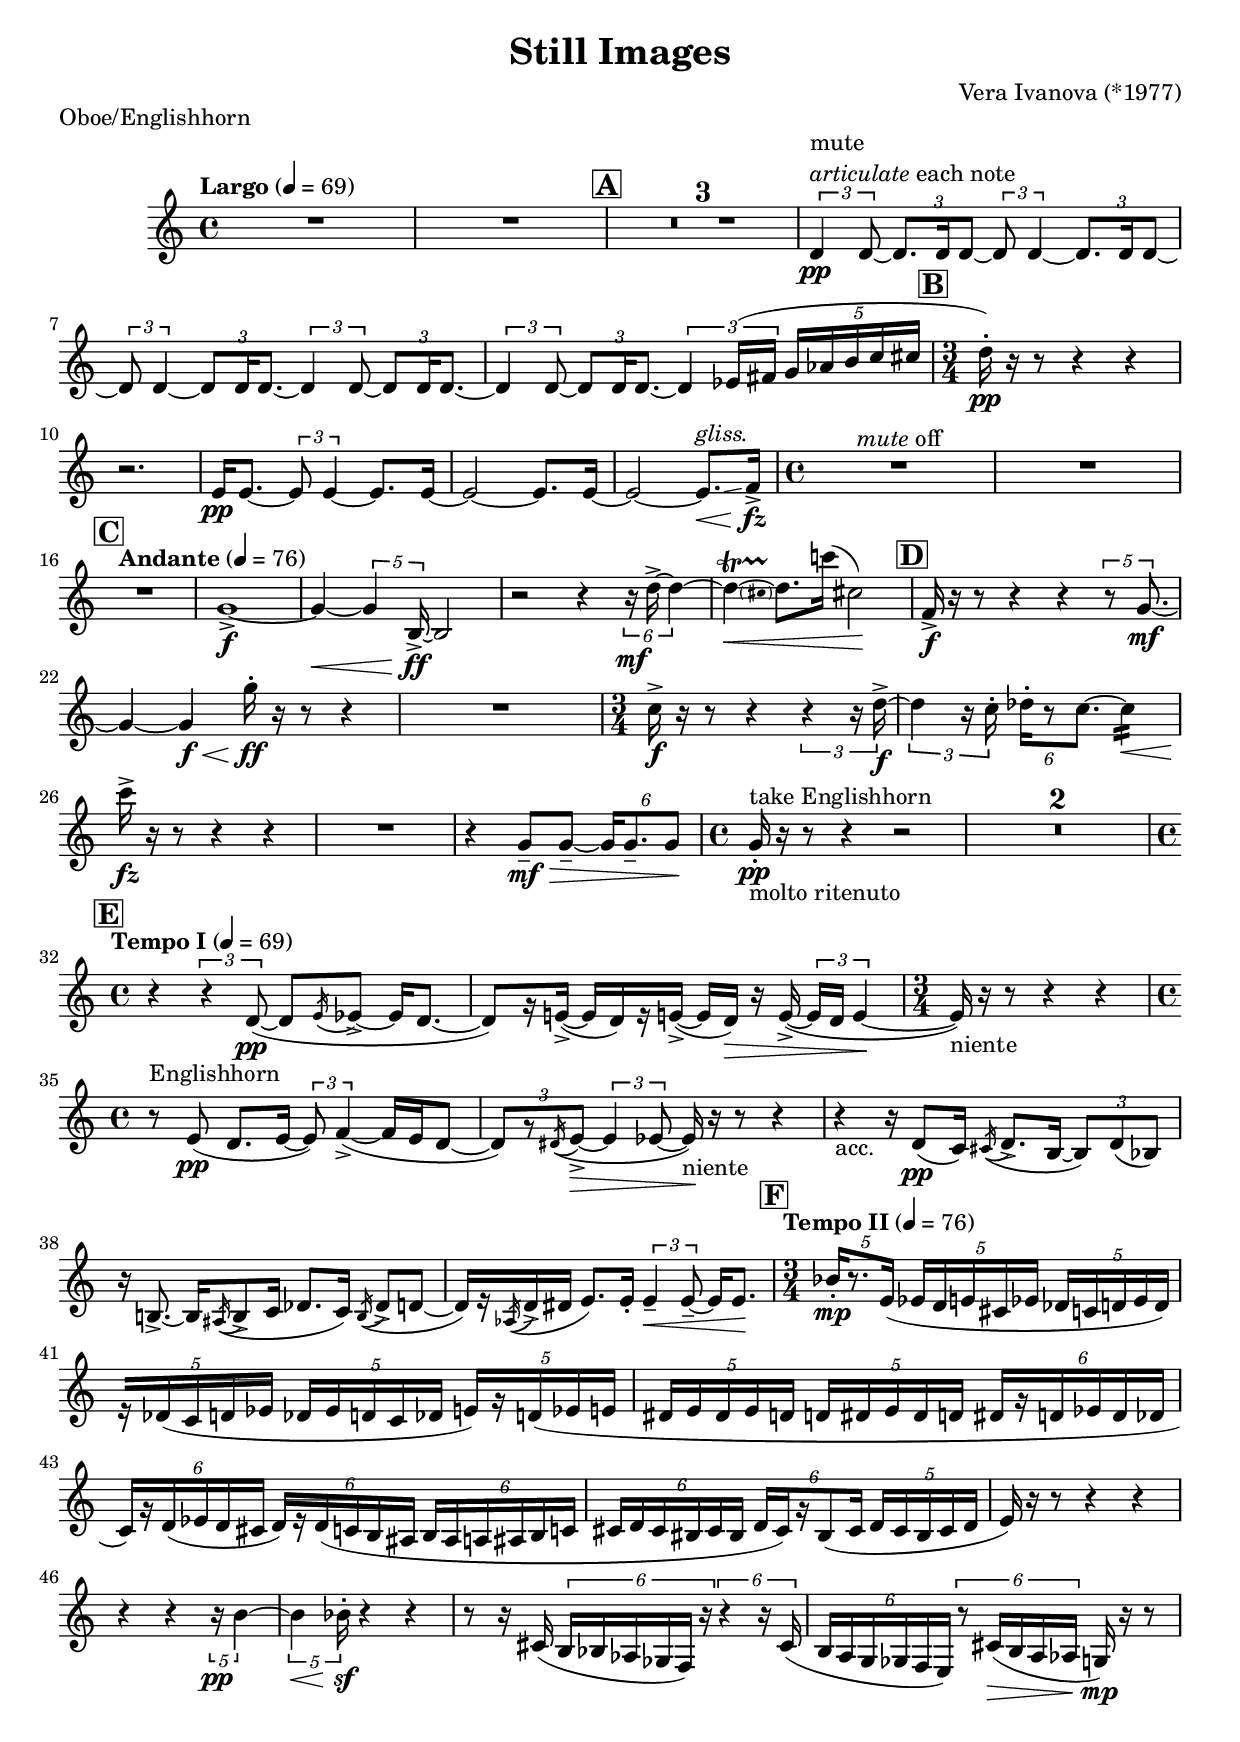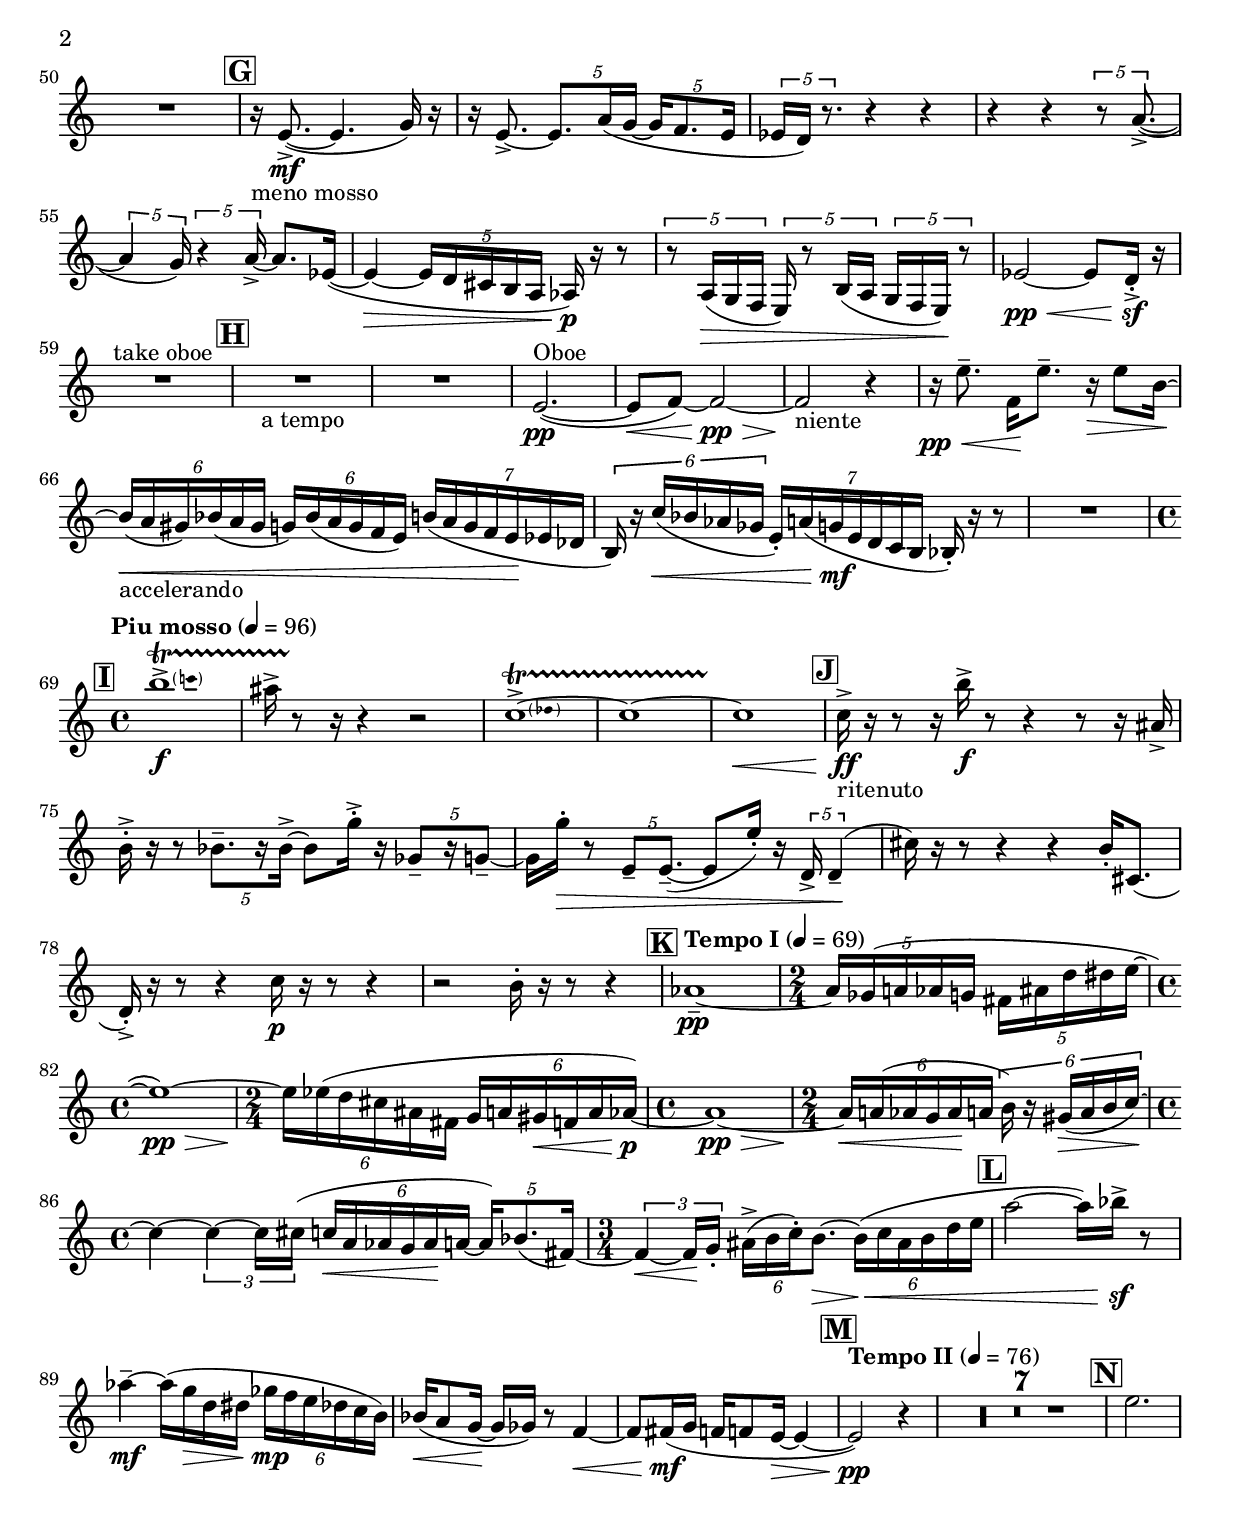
\language "english"
%{
Still Images, Vera Ivanova
Oboe and Englishhorn part 
===================

%}

num =
#(define-music-function (parser location musique) (ly:music?)
    #{ 
      \override Score.BarNumber.break-visibility = ##(#f #t #t)
      $musique 
      \revert Score.BarNumber.break-visibility 
    #})
  cornaco_one = \relative c' {
     \time 4/4  
    r4_"Englishhorn" \tuplet 3/2 { r4 d8~(\pp} d8 \acciaccatura e16 ef8~-> ef16 d8.~ | d8[) r16 e!16](->~e16[ d16) r16 e!16](->~e16 d16\>)  r16 e16(->~ \tuplet 3/2 {e16 d16 e4~\!} | 
     \time 3/4  
     e16)_"niente"  r16 r 8 r4 r4 | 
       \time 4/4 
       r8 e8(\pp d8. e16~ \tuplet 3/2 { e8) f4(->~} f16 e16 d8~ | \tuplet 3/2 { d8[) r8  \acciaccatura ds16( e8]~->\>}
       \tuplet 3/2 { e4 ef8~} ef16_"niente"\!) r16 r8 r4 |  r4_"acc." r16 d8\pp(c16) \acciaccatura cs16( d8.-> b16~ \tuplet 3/2 {b8) d8( bf8) } | 
       r16 b!8.->~ b16 \acciaccatura as16( b8-> c16 df8. c16) \acciaccatura b16( df8-> d8~ |  d16[) r16 \acciaccatura af16( d16-> ds16]  e8.) e16-. \tuplet 3/2 { e4--\< e8--~} e16 e8.\! | 
       \time 3/4
        \mark \default  \tempo "Tempo II" 4 = 76
      \tuplet 5/4 { bf'16[-.\mp r8. e,16]( } \tuplet 5/4 {ef16[ d e! cs ef]} \tuplet 5/4 { df16 c! d! ef d)}  | \tuplet 5/4 {r16[ df( c d! ef ]} \tuplet 5/4 {df16[ ef d  c df ]} \tuplet 5/4 { e16[) r16 d!( ef e!]} |
      \tuplet 5/4 {ds16[ e ds e d]}  \tuplet 5/4 {d!16[ ds e ds d!] }   \tuplet 6/4 { ds16[ r d! ef d df] } | \tuplet 6/4 {c16[) r d( ef d cs] } \tuplet 6/4 { d16[) r16 d( c b as] } \tuplet 6/4 { b[ as a! as b c!]} | 
      \tuplet 6/4 { cs16[ d cs bs cs bs]} \tuplet 6/4 { d16[ cs16) r16 bs8( cs16]} \tuplet 5/4 { d16[ cs bs cs d]} | e16) r16 r8 r4 r4 |
      r4 r4 \tuplet 5/4 {r16\pp b'4~ } | \tuplet 5/4 { b4\< bf16-.\sf\! } r4 r4 | 
      r8 r16 cs,16( \tuplet 6/4 { b16[ bf af gf f]) r} \tuplet 6/4 {r4 r16 cs'16( } | \tuplet 6/4 { b16[ a g gf f e]) } \tuplet 6/4 { r8 cs'16\>[( b a af  ]} g16)\!\mp r16 r8  | R2. | 
        \mark \default
      r16_ "meno mosso" e'8.(->\mf~ e4. g16) r16 | 
      r16 e8.->~ \tuplet 5/4 {e8.[ a16( g16]~ } \tuplet 5/4 { g16[ f8. e16] } | \tuplet 5/4 { ef16 d16) r8. } r4 r4 | r4 r4 \tuplet 5/4 {r8 a'8.->(~ } | \tuplet 5/4 {a4 g16) }  \tuplet 5/4 { r4 a16->~ } a8. ef16~( |
     ef4\>~ \tuplet 5/4 {ef16 d cs b a } af16\p\!) r16 r8 | \tuplet 5/4 { r8 a16\>[(g f ] } \tuplet 5/4 { e16) r8 b'16( a16} \tuplet 5/4 {g16[ f e])\! r8 } |  ef'2~\pp\< ef8 d16-.->\sf r16 | R2.^"take oboe" | 
        
        
     }

maple_leaf_rag =  \relative c'' {
  \set Score.markFormatter = # format-mark-box-alphabet
  \key c \major
  \tempo "Largo" 4 = 69
  \compressFullBarRests
  \time 4/4
     R1 |
     R1 \mark \default |
     R1*3 |
     \tuplet 3/2 {
     d,4^\markup {
       \column {
            \line {  mute }
             \line { \italic  articulate each note }  }
                     }_\pp d8~  }   \tuplet 3/2 {d8. d16 d8~}  \tuplet 3/2 { d8 d4~} \tuplet 3/2 { d8. d16 d8~ } | 
    \tuplet 3/2 { d8 d4~ } \tuplet 3/2 { d8 d16 d8.~ } \tuplet 3/2 { d4 d8~ } \tuplet 3/2 { d8 d16 d8.~ } |
     \tuplet 3/2 { d4 d8~}   \tuplet 3/2 {d8[ d16 d8.]~}  \tuplet 3/2 { d4 ef16 (fs16} \tuplet 5/4 { g16[af  b c cs ]}	 | 
  \time 3/4    \mark \default 
  d16-.)_\pp r16 r 8 r4 r4  |
  r2. |
  e,16_\pp [ e8.]~ \tuplet 3/2 { e8 e4~} e8.[ e16~] |
   e2~ e8.[ e16]~ | e2~ e8.^\markup { \italic gliss. }\< [\glissando f16]->_\fz  |
  \time 4/4 R1^\markup {\italic mute off}
    R1 \mark \default   \tempo "Andante" 4 = 76 |
    R1  |
    g1~->_\f |
    g4~\< \tuplet 5/4 {g4 b,16->\ff\!~} b2 |
     r2 r4 \tuplet 6/4 {r16_\mf d'16->~ d4~ } |      \pitchedTrill d4~\< \startTrillSpan cs d8.\stopTrillSpan c'!16 (cs,!2)\!   \mark \default |  
   f,16->\f r16 r8 r4 r4 \tuplet 5/4 {r8 g8.\mf~}  | 
   g4~ g4\f\< g'16-.\ff r16 r8 r4 | R1 | \time 3/4 c,16->\f r16 r8 r4  \tuplet 3/2 {r4 r16 d16~->\f} |
    \tuplet 3/2 {d4 r16 c16-.}    \tuplet 6/4 { df16[-. r8 c8.]~} \repeat tremolo 4 c16\< | c'16->\fz r16 r8  r4 r4 | R2. |
    r4 g,8--\mf\> g8~--\tuplet 6/4 { g16 g8.-- g8-\!} |  
    
    \time 4/4  
   g16-.\pp^\markup {take Englishhorn}_"molto ritenuto" r16  r8 r4 r2 | R1*2 | 
    \mark \default  \tempo "Tempo I" 4 = 69
    %Corno%
 
  % \transpose c g { \cornaco_one } %
   \cornaco_one
 \mark \default  R2._"a tempo" | R2. |
     e2.(^"Oboe"\pp~ | e8\< f8)~ f2~\pp\!\> | f2\!_"niente" r4 |   r16\pp\< e'8.-- f,16\! e'8.-- r16\> e8 b16\!~ | \tuplet 6/4 { b16_"accelerando"(\< a gs) bf( a gs  } \tuplet 6/4 {g!16) bf( a g f e)  } \tuplet 7/4 { b'!16(  a g f e\! ef df } |
     \tuplet 6/4 {b16) r16 c'16\< ( bf af gf } \tuplet 7/4 { e16-.) a ( g\!\mf e d c b  } bf16-.) r16 r8   | R2. | 
     \time 4/4 
        \mark \default  \tempo "Piu mosso" 4 = 96 
        \pitchedTrill b''1->\f \startTrillSpan c |  as16-> r8 \stopTrillSpan  r16 r4 r2 | 
           \pitchedTrill c,1->~ \startTrillSpan df |  c1~ | c1\< \stopTrillSpan  | \mark \default   c16->\ff_"ritenuto"  r16 r8 r16 b'16->\f r8 r4 r8 r16 as,16-> | 
           b16-.-> r16 r8  \tuplet 5/4 {  bf8.[-- r16 bf16]->~ } bf8  g'16-.-> r16  \tuplet 5/4 {  gf,8[-- r16 g8]--~ }  | g16 g'16-.\> r8 \tuplet 5/4 {  e,8-- e8.--~( } e8 e'16-.) r16 \tuplet 5/4 {d,16-> d4--\!( } | cs'16) r16  r8 r4 r4 b16-. cs,8.( | 
           d16-.->) r16 r8 r4 c'16\p r16 r8 r4 | r2 b16-. r16 r8 r4 | 
           \mark \default  \tempo "Tempo I" 4 = 69 
           af1--\pp~ | 
           \time 2/4
           \tuplet 5/4 {af16 gf( a! af g! } \tuplet 5/4  {fs16 as d ds e~ } | 
           \time 4/4 
           e1\pp\>~)
           \time 2/4
           \tuplet 6/4 {e16\! ef( d cs as fs } \tuplet 6/4 { g16 a! gs\< f a af\p\!~) }
           \time 4/4 
           af1\>\pp~
           \time 2/4
           \tuplet 6/4 {af16\!\< a!( af g af\! a!  }  \tuplet 6/4 {b16) r16 gs16(\> a b c)\!~ } |
           \time 4/4 
           c4~ \tuplet 3/2 {c4~ c16 cs16(  } \tuplet 6/4 { c!16\< a af g af\! a~ } \tuplet 5/4 {a16) bf8.( fs16)~ } |
           \time 3/4
          \tuplet 3/2 {fs4\<~ fs16\! g16-.} \tuplet 6/4 { as16->( b c-.) b8.\>~ } \tuplet 6/4 { b16\!\< ( c as b d e   } |  \mark \default a2~ a16) bf16->\sf  r8 | af4--\mf~ af16 ( g16\> d16 ds16 \tuplet 6/4 {gf16\mp\! f e df c b )} |  
          bf16(\< a8 g16\!~ g16 gf16) r8 f4\<~  | f8 fs16\!\mf ( g16 f16 f!8 e16\>~ e4~ | 
          \mark \default \tempo "Tempo II" 4 = 76
          e2\pp\!) r4 | R2.*7 | 
          \mark \default e'2. |
          
           
   
}


cornaco =  \relative c'' {

}



\bookpart {
  \header{
    title = "Still Images"

    composer = "Vera Ivanova (*1977)"
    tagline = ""  % removed
  }

  \markup {Oboe/Englishhorn }
  \score {
      <<
        \new Staff \maple_leaf_rag
      >>
  }
 
  }
  
  
\version "2.18.2"  % necessary for upgrading to future LilyPond versions.